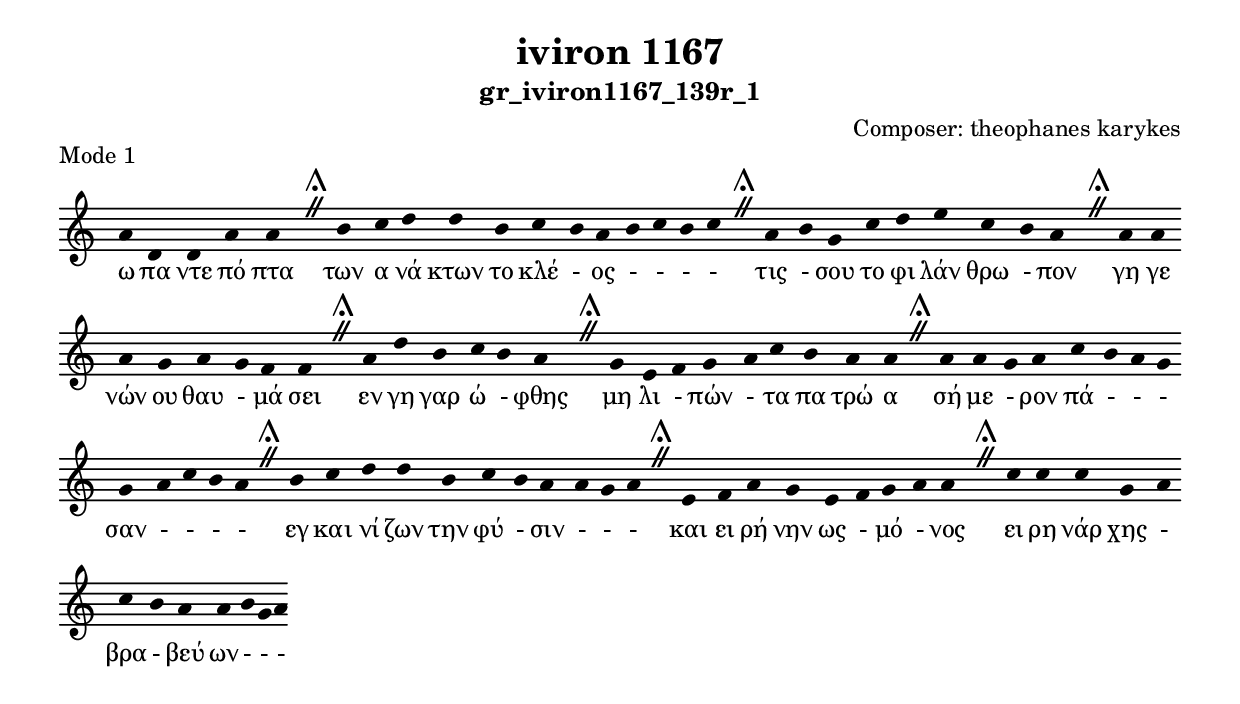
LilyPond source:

\include "gregorian.ly"

	\header {
 	  title = "iviron 1167"
	  subtitle = "gr_iviron1167_139r_1"
	  composer = "Composer: theophanes karykes"
	  piece = "Mode 1"
	}

	chant = {
	  a'4 d'4 d'4 a'4 a'4 \divisioMaior
 b'4 c''4 d''4 d''4 b'4 c''4 b'4 a'4 b'4 c''4 b'4 c''4 \divisioMaior
 a'4 b'4 g'4 c''4 d''4 e''4 c''4 b'4 a'4 \divisioMaior
 a'4 a'4 a'4 g'4 a'4 g'4 f'4 f'4 \divisioMaior
 a'4 d''4 b'4 c''4 b'4 a'4 \divisioMaior
 g'4 e'4 f'4 g'4 a'4 c''4 b'4 a'4 a'4 \divisioMaior
 a'4 a'4 g'4 a'4 c''4 b'4 a'4 g'4 g'4 a'4 c''4 b'4 a'4 \divisioMaior
 b'4 c''4 d''4 d''4 b'4 c''4 b'4 a'4 a'4 g'4 a'4 \divisioMaior
 e'4 f'4 a'4 g'4 e'4 f'4 g'4 a'4 a'4 \divisioMaior
 c''4 c''4 c''4 g'4 a'4 c''4 b'4 a'4 a'4 b'4 g'4 a'4\finalis
	}

	verba = \lyricmode {ω πα ντε πό πτα 
των α νά κτων το κλέ - ος -  -  -  - 
τις - σου το φι λάν θρω - πον 
γη γε νών ου θαυ - μά σει 
εν γη γαρ ώ - φθης 
μη λι - πών - τα πα τρώ α 
σή με - ρον πά -  -  - σαν -  -  -  - 
εγ και νί ζων την φύ - σιν -  -  - 
και ει ρή νην ως - μό - νος 
ει ρη νάρ χης - βρα - βεύ ων -  -  - 
	}


	\score {
	  \new Staff <<
	  \new Voice = "melody" \chant
	  \new Lyrics = "one" \lyricsto melody \verba
	  >>
	  \layout {
	    \context {
	      \Staff
	      \remove "Time_signature_engraver"
	      \remove "Bar_engraver"
	    }
	    \context {
	      \Voice
	      \remove "Stem_engraver"
	    }
	  }
	}